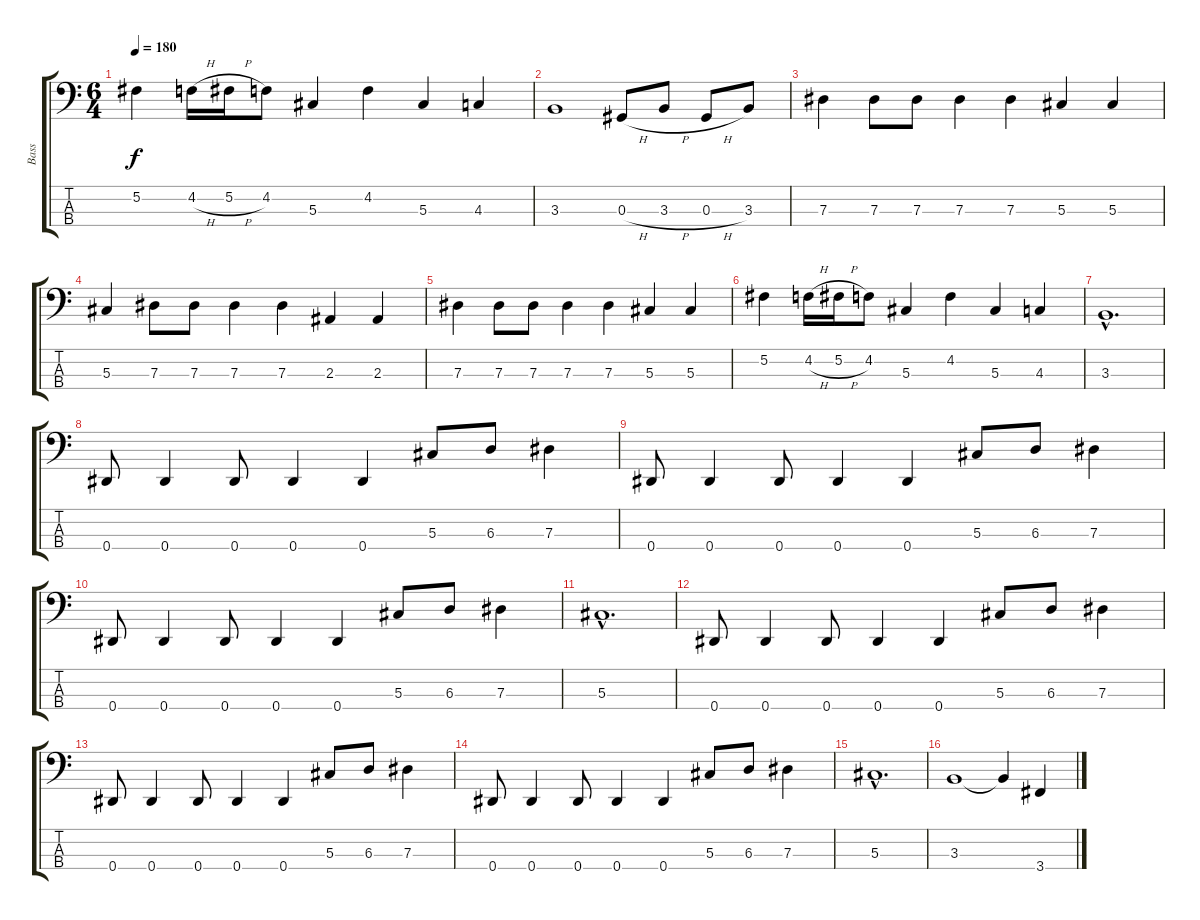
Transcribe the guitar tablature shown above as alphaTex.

\track ("Bass" "Bass") {instrument electricbasspick}
\staff {score tabs}
\tuning (Gb2 Db2 Ab1 Eb1) {hide}
\ts (6 4)
\tempo 180
\clef f4
\ks c
5.2.4{dy f} 4.2{h}.16 5.2{h}.16 4.2.8 5.3.4 4.2.4 5.3.4 4.3.4 |
3.3.1 0.3{h}.8 3.3{h}.8 0.3{h}.8 3.3.8 |
7.3.4 7.3.8 7.3.8 7.3.4 7.3.4 5.3.4 5.3.4 |
5.3.4 7.3.8 7.3.8 7.3.4 7.3.4 2.3.4 2.3.4 |
7.3.4 7.3.8 7.3.8 7.3.4 7.3.4 5.3.4 5.3.4 |
5.2.4 4.2{h}.16 5.2{h}.16 4.2.8 5.3.4 4.2.4 5.3.4 4.3.4 |
3.3{hac}.1{d} |
0.4.8 0.4.4 0.4.8 0.4.4 0.4.4 5.3.8 6.3.8 7.3.4 |
0.4.8 0.4.4 0.4.8 0.4.4 0.4.4 5.3.8 6.3.8 7.3.4 |
0.4.8 0.4.4 0.4.8 0.4.4 0.4.4 5.3.8 6.3.8 7.3.4 |
5.3{hac}.1{d} |
0.4.8 0.4.4 0.4.8 0.4.4 0.4.4 5.3.8 6.3.8 7.3.4 |
0.4.8 0.4.4 0.4.8 0.4.4 0.4.4 5.3.8 6.3.8 7.3.4 |
0.4.8 0.4.4 0.4.8 0.4.4 0.4.4 5.3.8 6.3.8 7.3.4 |
5.3{hac}.1{d} |
3.3.1 3.3{t}.4 3.4.4
